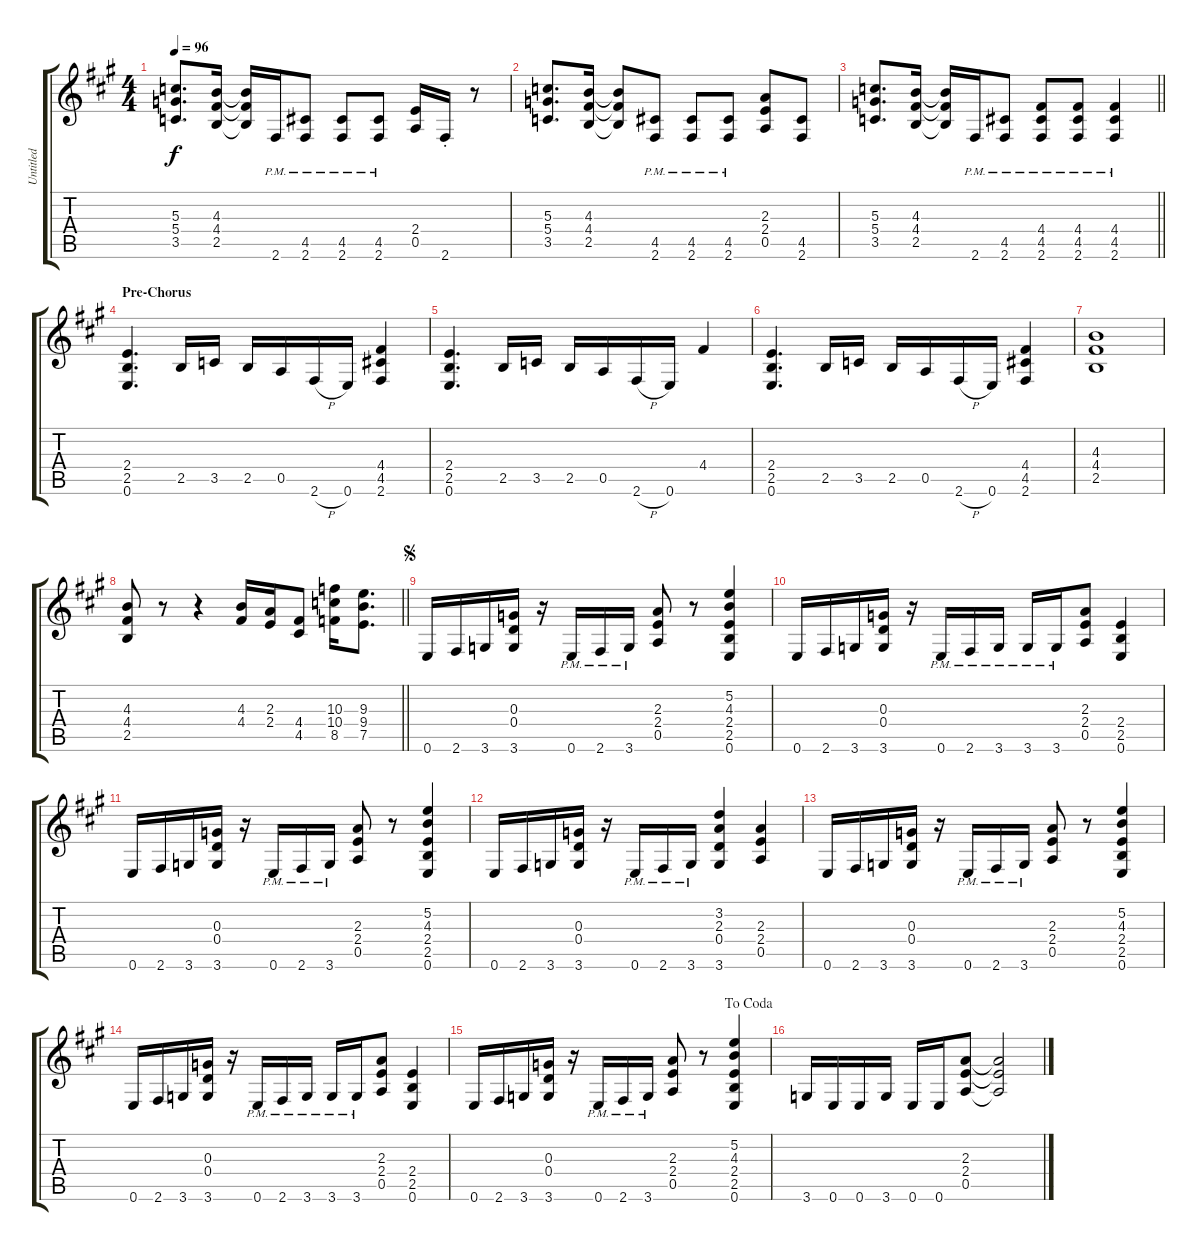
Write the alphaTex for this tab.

\track ("Untitled" "Untitled") {instrument distortionguitar}
\staff {score tabs}
\tuning (E4 B3 G3 D3 A2 E2) {hide}
\ts (4 4)
\tempo 96
\clef g2
\ks a
(5.3 5.4 3.5).8{d dy f} (4.3 4.4 2.5).16 (4.3{t} 4.4{t} 2.5{t}).16 2.6{pm}.16 (4.5{pm} 2.6{pm}).8 (4.5{pm} 2.6{pm}).8 (4.5{pm} 2.6{pm}).8 (2.4 0.5).16 2.6{st}.16 r.8 |
(5.3 5.4 3.5).8{d} (4.3 4.4 2.5).16 (4.3{t} 4.4{t} 2.5{t}).8 (4.5{pm} 2.6{pm}).8 (4.5{pm} 2.6{pm}).8 (4.5{pm} 2.6{pm}).8 (2.3 2.4 0.5).8 (4.5 2.6).8 |
\barLineRight lightlight
(5.3 5.4 3.5).8{d} (4.3 4.4 2.5).16 (4.3{t} 4.4{t} 2.5{t}).16 2.6{pm}.16 (4.5{pm} 2.6{pm}).8 (4.4{pm} 4.5{pm} 2.6{pm}).8 (4.4{pm} 4.5{pm} 2.6{pm}).8 (4.4{pm} 4.5{pm} 2.6{pm}).4 |
\section ("" "Pre-Chorus")
(2.4 2.5 0.6).4{d} 2.5.16 3.5.16 2.5.16 0.5.16 2.6{h}.16 0.6.16 (4.4 4.5 2.6).4 |
(2.4 2.5 0.6).4{d} 2.5.16 3.5.16 2.5.16 0.5.16 2.6{h}.16 0.6.16 4.4.4 |
(2.4 2.5 0.6).4{d} 2.5.16 3.5.16 2.5.16 0.5.16 2.6{h}.16 0.6.16 (4.4 4.5 2.6).4 |
(4.3 4.4 2.5).1 |
\barLineRight lightlight
(4.3 4.4 2.5).8 r.8 r.4 (4.3 4.4).16 (2.3 2.4).16 (4.4 4.5).8 (10.3 10.4 8.5).16 (9.3 9.4 7.5).8{d} |
\jump segno
0.6.16 2.6.16 3.6.16 (0.3 0.4 3.6).16 r.16 0.6{pm}.16 2.6{pm}.16 3.6{pm}.16 (2.3 2.4 0.5).8 r.8 (5.2 4.3 2.4 2.5 0.6).4 |
0.6.16 2.6.16 3.6.16 (0.3 0.4 3.6).16 r.16 0.6{pm}.16 2.6{pm}.16 3.6{pm}.16 3.6{pm}.16 3.6{pm}.16 (2.3 2.4 0.5).8 (2.4 2.5 0.6).4 |
0.6.16 2.6.16 3.6.16 (0.3 0.4 3.6).16 r.16 0.6{pm}.16 2.6{pm}.16 3.6{pm}.16 (2.3 2.4 0.5).8 r.8 (5.2 4.3 2.4 2.5 0.6).4 |
0.6.16 2.6.16 3.6.16 (0.3 0.4 3.6).16 r.16 0.6{pm}.16 2.6{pm}.16 3.6{pm}.16 (3.2 2.3 0.4 3.6).4 (2.3 2.4 0.5).4 |
0.6.16 2.6.16 3.6.16 (0.3 0.4 3.6).16 r.16 0.6{pm}.16 2.6{pm}.16 3.6{pm}.16 (2.3 2.4 0.5).8 r.8 (5.2 4.3 2.4 2.5 0.6).4 |
0.6.16 2.6.16 3.6.16 (0.3 0.4 3.6).16 r.16 0.6{pm}.16 2.6{pm}.16 3.6{pm}.16 3.6{pm}.16 3.6{pm}.16 (2.3 2.4 0.5).8 (2.4 2.5 0.6).4 |
\jump dacoda
0.6.16 2.6.16 3.6.16 (0.3 0.4 3.6).16 r.16 0.6{pm}.16 2.6{pm}.16 3.6{pm}.16 (2.3 2.4 0.5).8 r.8 (5.2 4.3 2.4 2.5 0.6).4 |
3.6.16 0.6.16 0.6.16 3.6.16 0.6.16 0.6.16 (2.3 2.4 0.5).8 (2.3{t} 2.4{t} 0.5{t}).2
